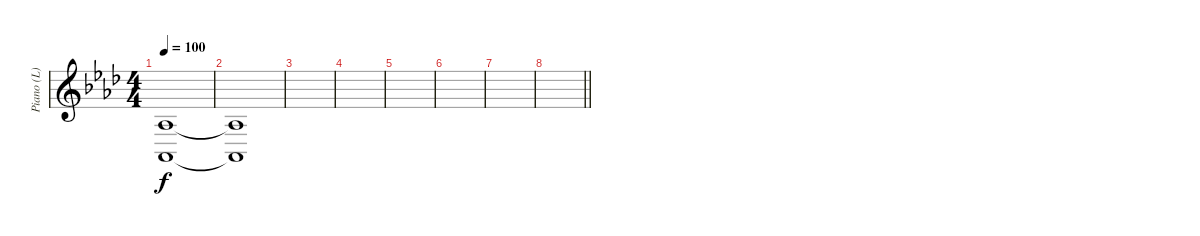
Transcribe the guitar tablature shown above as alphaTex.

\track ("Piano (L)" "Piano (L)") {instrument acousticgrandpiano}
\staff {score}
\tuning (E4 B3 G3 D3 A2 E2 B1) {hide}
\ts (4 4)
\tempo 100
\clef g2
\ks ab
(1.3 4.6).1{dy f} |
(1.3{t} 4.6{t}).1 |
|
|
|
|
|
\barLineRight lightlight
